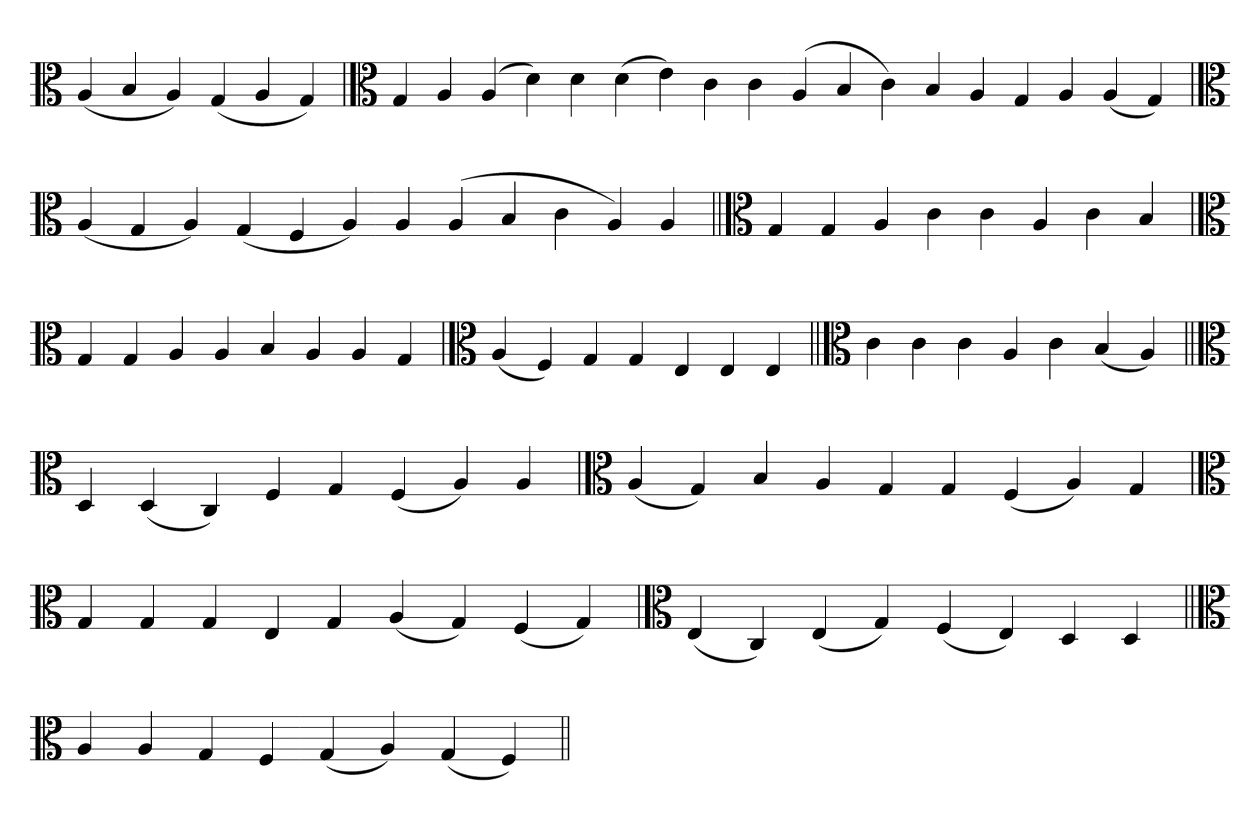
**kern
*part1
*staff1
*clefC3
=
(4A
4B
4A)
(4G
4A
4G)
=
*clefC3
4G
4A
(4A
4d)
4d
(4d
4e)
4c
4c
(4A
4B
4c)
4B
4A
4G
4A
(4A
4G)
='
*clefC3
(4A
4G
4A)
(4G
4F
4A)
4A
(4A
4B
4c
4A)
4A
=||
*clefC3
4G
4G
4A
4c
4c
4A
4c
4B
=`
*clefC3
4G
4G
4A
4A
4B
4A
4A
4G
='
*clefC3
(4A
4F)
4G
4G
4E
4E
4E
=||
*clefC3
4c
4c
4c
4A
4c
(4B
4A)
=||
*clefC3
4D
(4D
4C)
4F
4G
(4F
4A)
4A
=`
*clefC3
(4A
4G)
4B
4A
4G
4G
(4F
4A)
4G
='
*clefC3
4G
4G
4G
4E
4G
(4A
4G)
(4F
4G)
=`
*clefC3
(4E
4C)
(4E
4G)
(4F
4E)
4D
4D
=||
*clefC3
4A
4A
4G
4F
(4G
4A)
(4G
4F)
=||
*-
